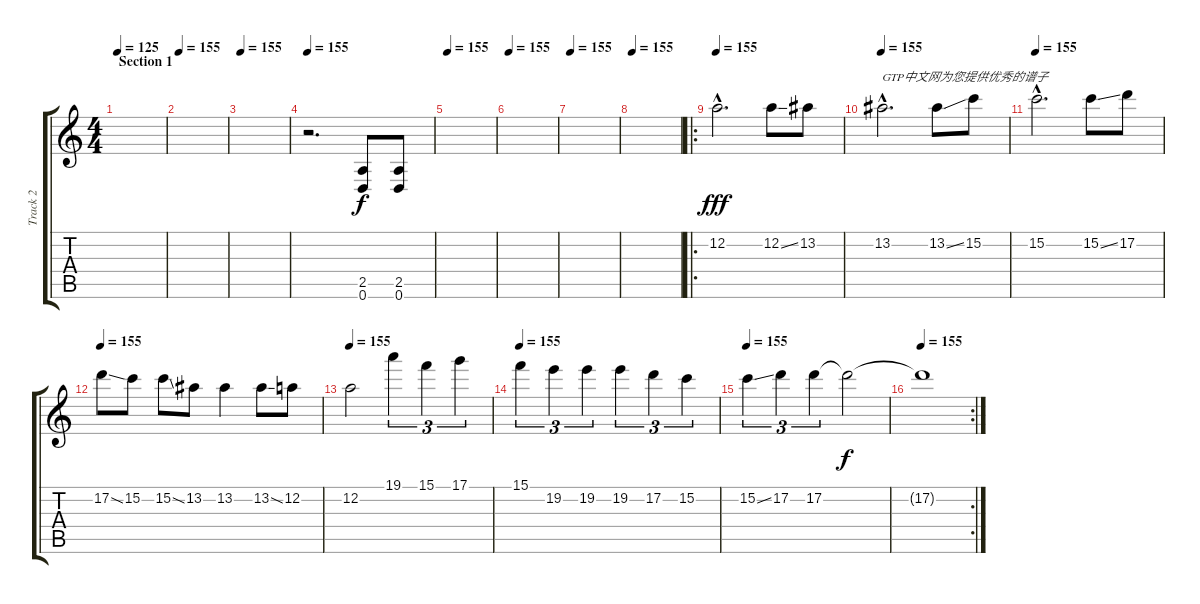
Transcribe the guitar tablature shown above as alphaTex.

\track ("Track 2" "Track 2") {instrument overdrivenguitar}
\staff {score tabs}
\tuning (D4 A3 F3 C3 G2 D2) {hide}
\ts (4 4)
\section ("" "Section 1")
\tempo 125
\tempo 155
\tempo 125
\clef g2
\ks c
|
\tempo 155
|
\tempo 155
|
\tempo 155
r.2{d} (2.5 0.6).8 (2.5 0.6).8 |
\tempo 155
|
\tempo 155
|
\tempo 155
|
\tempo 155
|
\ro
\tempo 155
12.2{hac}.2{d dy fff} 12.2{ss}.8 13.2.8 |
\tempo 155
13.2{hac}.2{d txt "GTP中文网为您提供优秀的谱子"} 13.2{ss}.8 15.2.8 |
\tempo 155
15.2{hac}.2{d} 15.2{ss}.8 17.2.8 |
\tempo 155
17.2{ss}.8 15.2.8 15.2{ss}.8 13.2.8 13.2.4 13.2{ss}.8 12.2.8 |
\tempo 155
12.2.2 19.1.4{tu (3 2)} 15.1.4{tu (3 2)} 17.1.4{tu (3 2)} |
\tempo 155
15.1.4{tu (3 2)} 19.2.4{tu (3 2)} 19.2.4{tu (3 2)} 19.2.4{tu (3 2)} 17.2.4{tu (3 2)} 15.2.4{tu (3 2)} |
\tempo 155
15.2{ss}.4{tu (3 2)} 17.2.4{tu (3 2)} 17.2.4{tu (3 2)} 17.2{t}.2{dy f} |
\rc 2
\tempo 155
17.2{t}.1
